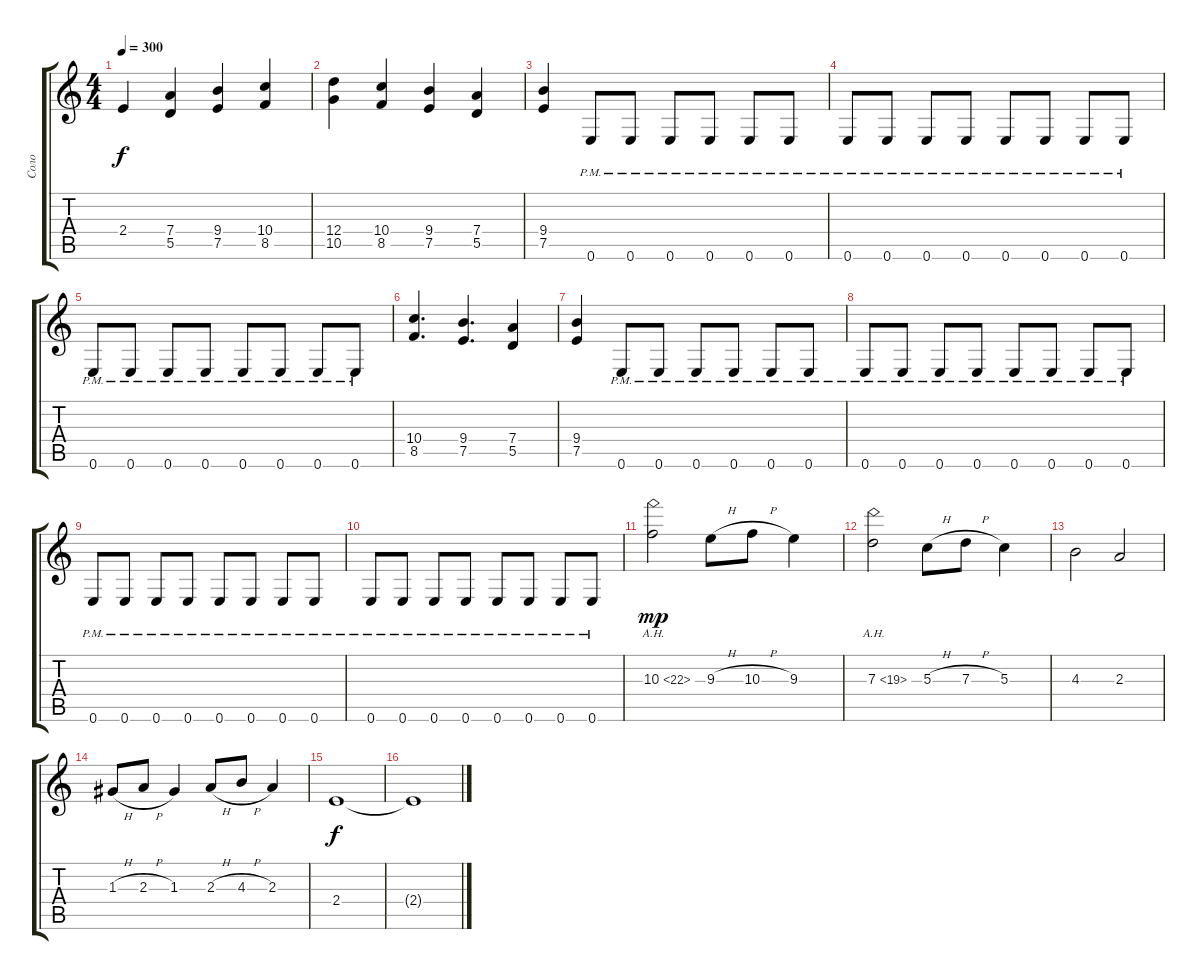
\track ("Соло" "Соло") {instrument distortionguitar}
\staff {score tabs}
\tuning (E4 B3 G3 D3 A2 E2) {hide}
\ts (4 4)
\tempo 300
\clef g2
\ks c
2.4{t}.4{dy f} (7.4 5.5).4 (9.4 7.5).4 (10.4 8.5).4 |
(12.4 10.5).4 (10.4 8.5).4 (9.4 7.5).4 (7.4 5.5).4 |
(9.4 7.5).4 0.6{pm}.8 0.6{pm}.8 0.6{pm}.8 0.6{pm}.8 0.6{pm}.8 0.6{pm}.8 |
0.6{pm}.8 0.6{pm}.8 0.6{pm}.8 0.6{pm}.8 0.6{pm}.8 0.6{pm}.8 0.6{pm}.8 0.6{pm}.8 |
0.6{pm}.8 0.6{pm}.8 0.6{pm}.8 0.6{pm}.8 0.6{pm}.8 0.6{pm}.8 0.6{pm}.8 0.6{pm}.8 |
(10.4 8.5).4{d} (9.4 7.5).4{d} (7.4 5.5).4 |
(9.4 7.5).4 0.6{pm}.8 0.6{pm}.8 0.6{pm}.8 0.6{pm}.8 0.6{pm}.8 0.6{pm}.8 |
0.6{pm}.8 0.6{pm}.8 0.6{pm}.8 0.6{pm}.8 0.6{pm}.8 0.6{pm}.8 0.6{pm}.8 0.6{pm}.8 |
0.6{pm}.8 0.6{pm}.8 0.6{pm}.8 0.6{pm}.8 0.6{pm}.8 0.6{pm}.8 0.6{pm}.8 0.6{pm}.8 |
0.6{pm}.8 0.6{pm}.8 0.6{pm}.8 0.6{pm}.8 0.6{pm}.8 0.6{pm}.8 0.6{pm}.8 0.6{pm}.8 |
10.3{ah 12}.2{dy mp} 9.3{h}.8 10.3{h}.8 9.3.4 |
7.3{ah 12}.2 5.3{h}.8 7.3{h}.8 5.3.4 |
4.3.2 2.3.2 |
1.3{h}.8 2.3{h}.8 1.3.4 2.3{h}.8 4.3{h}.8 2.3.4 |
2.4.1{dy f} |
2.4{t}.1
